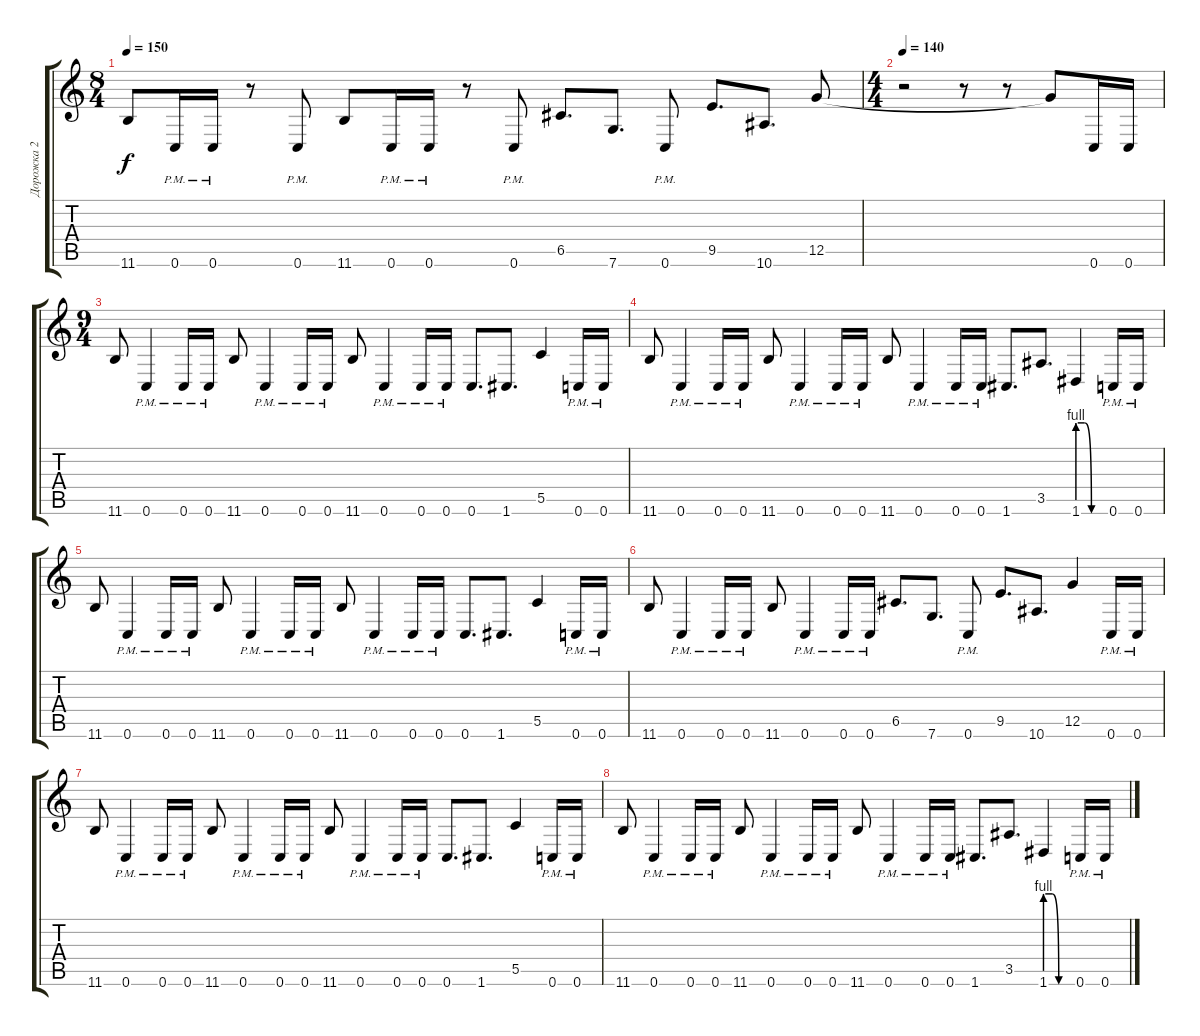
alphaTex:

\track ("Дорожка 2" "Дорожка 2") {instrument distortionguitar}
\staff {score tabs}
\tuning (D4 A3 F3 C3 G2 C2) {hide}
\ts (8 4)
\tempo 150
\clef g2
\ks c
11.6.8{dy f} 0.6{pm}.16 0.6{pm}.16 r.8 0.6{pm}.8 11.6.8 0.6{pm}.16 0.6{pm}.16 r.8 0.6{pm}.8 6.5.8{d} 7.6.8{d} 0.6{pm}.8 9.5.8{d} 10.6.8{d} 12.5.8 |
\ts (4 4)
\tempo 140
r.2 r.8 r.8 12.5{t}.8 0.6.16 0.6.16 |
\ts (9 4)
11.6.8 0.6{pm}.4 0.6{pm}.16 0.6{pm}.16 11.6.8 0.6{pm}.4 0.6{pm}.16 0.6{pm}.16 11.6.8 0.6{pm}.4 0.6{pm}.16 0.6{pm}.16 0.6.8{d} 1.6.8{d} 5.5.4 0.6{pm}.16 0.6{pm}.16 |
11.6.8 0.6{pm}.4 0.6{pm}.16 0.6{pm}.16 11.6.8 0.6{pm}.4 0.6{pm}.16 0.6{pm}.16 11.6.8 0.6{pm}.4 0.6{pm}.16 0.6{pm}.16 1.6.8{d} 3.5.8{d} 1.6{be (custom 0 4 15 4 30 0 60 0)}.4 0.6{pm}.16 0.6{pm}.16 |
11.6.8 0.6{pm}.4 0.6{pm}.16 0.6{pm}.16 11.6.8 0.6{pm}.4 0.6{pm}.16 0.6{pm}.16 11.6.8 0.6{pm}.4 0.6{pm}.16 0.6{pm}.16 0.6.8{d} 1.6.8{d} 5.5.4 0.6{pm}.16 0.6{pm}.16 |
11.6.8 0.6{pm}.4 0.6{pm}.16 0.6{pm}.16 11.6.8 0.6{pm}.4 0.6{pm}.16 0.6{pm}.16 6.5.8{d} 7.6.8{d} 0.6{pm}.8 9.5.8{d} 10.6.8{d} 12.5.4 0.6{pm}.16 0.6{pm}.16 |
11.6.8 0.6{pm}.4 0.6{pm}.16 0.6{pm}.16 11.6.8 0.6{pm}.4 0.6{pm}.16 0.6{pm}.16 11.6.8 0.6{pm}.4 0.6{pm}.16 0.6{pm}.16 0.6.8{d} 1.6.8{d} 5.5.4 0.6{pm}.16 0.6{pm}.16 |
11.6.8 0.6{pm}.4 0.6{pm}.16 0.6{pm}.16 11.6.8 0.6{pm}.4 0.6{pm}.16 0.6{pm}.16 11.6.8 0.6{pm}.4 0.6{pm}.16 0.6{pm}.16 1.6.8{d} 3.5.8{d} 1.6{be (custom 0 4 15 4 30 0 60 0)}.4 0.6{pm}.16 0.6{pm}.16
